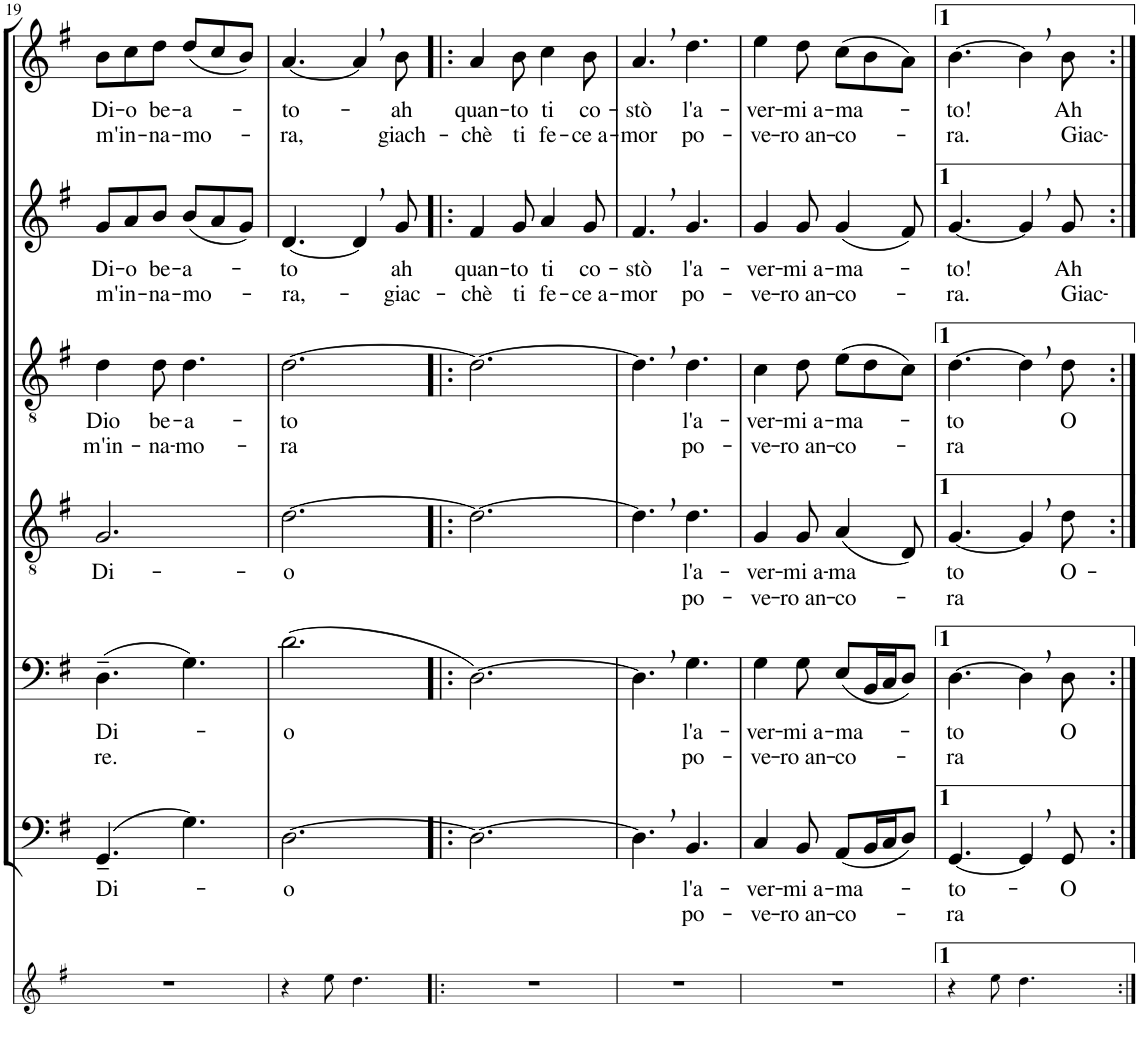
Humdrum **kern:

**kern	**kern	**text	**text	**kern	**text	**text	**kern	**text	**text	**kern	**text	**text	**kern	**text	**text	**kern	**text	**text
*part7	*part6	*part6	*part6	*part5	*part5	*part5	*part4	*part4	*part4	*part3	*part3	*part3	*part2	*part2	*part2	*part1	*part1	*part1
*staff7	*staff6	*staff6	*staff6	*staff5	*staff5	*staff5	*staff4	*staff4	*staff4	*staff3	*staff3	*staff3	*staff2	*staff2	*staff2	*staff1	*staff1	*staff1
*I"Campane	*I"Bassi II	*	*	*I"Bassi I	*	*	*I"Tenori II	*	*	*I"Tenori I	*	*	*I"Contralti	*	*	*I"Soprani	*	*
!!LO:PB:g=z
*clefG2	*clefF4	*	*	*clefF4	*	*	*clefGv2	*	*	*clefGv2	*	*	*clefG2	*	*	*clefG2	*	*
*	*	*	*	*	*	*	*	*	*	*	*	*	*	*	*	*Trd1c2	*	*
*k[f#]	*k[f#]	*	*	*k[f#]	*	*	*k[f#]	*	*	*k[f#]	*	*	*k[f#]	*	*	*k[f#]	*	*
*G:	*G:	*	*	*G:	*	*	*G:	*	*	*G:	*	*	*G:	*	*	*G:	*	*
*M6/8	*M6/8	*	*	*M6/8	*	*	*M6/8	*	*	*M6/8	*	*	*M6/8	*	*	*M6/8	*	*
=19	=19	=19	=19	=19	=19	=19	=19	=19	=19	=19	=19	=19	=19	=19	=19	=19	=19	=19
!	!	!LO:LY:b	!	!	!LO:LY:b	!LO:LY:b	!	!LO:LY:b	!	!	!LO:LY:b	!LO:LY:b	!	!LO:LY:b	!LO:LY:b	!	!LO:LY:b	!LO:LY:b
2.r	(4.GG~/	Di-	.	(4.D~\	Di-	-re.	2.G/	Di-	.	4d\	Dio	m'in-	8g/L	Di-	m'in-	8b\L	Di-	m'in-
!	!	!	!	!	!	!	!	!	!	!	!	!	!	!LO:LY:b	!	!	!LO:LY:b	!
.	.	.	.	.	.	.	.	.	.	.	.	.	8a/	-o	.	8cc\	-o	.
!	!	!	!	!	!	!	!	!	!	!	!LO:LY:b	!LO:LY:b	!	!LO:LY:b	!LO:LY:b	!	!LO:LY:b	!LO:LY:b
.	.	.	.	.	.	.	.	.	.	8d\	be-	-na-	8b/J	be-	-na-	8dd\J	be-	-na-
!	!	!	!	!	!	!	!	!	!	!	!LO:LY:b	!LO:LY:b	!	!LO:LY:b	!LO:LY:b	!	!LO:LY:b	!LO:LY:b
.	4.G\)	.	.	4.G\)	.	.	.	.	.	4.d\	-a-	-mo-	(8b/L	-a-	-mo-	(8dd/L	-a-	-mo-
.	.	.	.	.	.	.	.	.	.	.	.	.	8a/	.	.	8cc/	.	.
.	.	.	.	.	.	.	.	.	.	.	.	.	8g/J)	.	.	8b/J)	.	.
=20	=20	=20	=20	=20	=20	=20	=20	=20	=20	=20	=20	=20	=20	=20	=20	=20	=20	=20
!	!	!LO:LY:b	!	!	!LO:LY:b	!	!	!LO:LY:b	!	!	!LO:LY:b	!LO:LY:b	!	!LO:LY:b	!LO:LY:b	!	!LO:LY:b	!LO:LY:b
4r	[2.D\	o	.	(2.d\	-o	.	[2.d\	-o	.	[2.d\	-to	-ra	[4.d/	-to	-ra,-	[4.a/	-to-	-ra,
8ee\	.	.	.	.	.	.	.	.	.	.	.	.	.	.	.	.	.	.
4.dd\	.	.	.	.	.	.	.	.	.	.	.	.	4d,/]	.	.	4a,/]	.	.
!	!	!	!	!	!	!	!	!	!	!	!	!	!	!LO:LY:b	!LO:LY:b	!	!LO:LY:b	!LO:LY:b
.	.	.	.	.	.	.	.	.	.	.	.	.	8g/	ah	-giac-	8b\	-ah	giach-
=21!|:	=21!|:	=21!|:	=21!|:	=21!|:	=21!|:	=21!|:	=21!|:	=21!|:	=21!|:	=21!|:	=21!|:	=21!|:	=21!|:	=21!|:	=21!|:	=21!|:	=21!|:	=21!|:
!	!	!	!	!	!	!	!	!	!	!	!	!	!	!LO:LY:b	!LO:LY:b	!	!LO:LY:b	!LO:LY:b
2.r	2.D\_	.	.	[2.D\)	.	.	2.d\_	.	.	2.d\_	.	.	4f#/	quan-	-chè	4a/	quan-	-chè
!	!	!	!	!	!	!	!	!	!	!	!	!	!	!LO:LY:b	!LO:LY:b	!	!LO:LY:b	!LO:LY:b
.	.	.	.	.	.	.	.	.	.	.	.	.	8g/	-to	ti	8b\	-to	ti
!	!	!	!	!	!	!	!	!	!	!	!	!	!	!LO:LY:b	!LO:LY:b	!	!LO:LY:b	!LO:LY:b
.	.	.	.	.	.	.	.	.	.	.	.	.	4a/	ti	fe-	4cc\	ti	fe-
!	!	!	!	!	!	!	!	!	!	!	!	!	!	!LO:LY:b	!LO:LY:b	!	!LO:LY:b	!LO:LY:b
.	.	.	.	.	.	.	.	.	.	.	.	.	8g/	co-	-ce a-	8b\	co-	-ce a-
=22	=22	=22	=22	=22	=22	=22	=22	=22	=22	=22	=22	=22	=22	=22	=22	=22	=22	=22
!	!	!	!	!	!	!	!	!	!	!	!	!	!	!LO:LY:b	!LO:LY:b	!	!LO:LY:b	!LO:LY:b
2.r	4.D,\]	.	.	4.D,\]	.	.	4.d,\]	.	.	4.d,\]	.	.	4.f#,/	-stò	-mor	4.a,/	-stò	-mor
!	!	!LO:LY:b	!LO:LY:b	!	!LO:LY:b	!LO:LY:b	!	!LO:LY:b	!LO:LY:b	!	!LO:LY:b	!LO:LY:b	!	!LO:LY:b	!LO:LY:b	!	!LO:LY:b	!LO:LY:b
.	4.BB/	-l'a-	po-	4.G\	l'a-	po-	4.d\	-l'a-	po-	4.d\	l'a-	po-	4.g/	l'a-	po-	4.dd\	l'a-	po-
=23	=23	=23	=23	=23	=23	=23	=23	=23	=23	=23	=23	=23	=23	=23	=23	=23	=23	=23
!	!	!LO:LY:b	!LO:LY:b	!	!LO:LY:b	!LO:LY:b	!	!LO:LY:b	!LO:LY:b	!	!LO:LY:b	!LO:LY:b	!	!LO:LY:b	!LO:LY:b	!	!LO:LY:b	!LO:LY:b
2.r	4C/	-ver-	-ve-	4G\	-ver-	-ve-	4G/	-ver-	-ve-	4c\	-ver-	-ve-	4g/	-ver-	-ve-	4ee\	-ver-	-ve-
!	!	!LO:LY:b	!LO:LY:b	!	!LO:LY:b	!LO:LY:b	!	!LO:LY:b	!LO:LY:b	!	!LO:LY:b	!LO:LY:b	!	!LO:LY:b	!LO:LY:b	!	!LO:LY:b	!LO:LY:b
.	8BB/	-mi a-	-ro an-	8G\	-mi a-	-ro an-	8G/	-mi a-	-ro an-	8d\	-mi a-	-ro an-	8g/	-mi a-	-ro an-	8dd\	-mi a-	-ro an-
!	!	!LO:LY:b	!LO:LY:b	!	!LO:LY:b	!LO:LY:b	!	!LO:LY:b	!LO:LY:b	!	!LO:LY:b	!LO:LY:b	!	!LO:LY:b	!LO:LY:b	!	!LO:LY:b	!LO:LY:b
.	(8AA/L	-ma-	-co-	(8E/L	-ma-	-co-	(4A/	-ma	-co-	(8e\L	-ma-	-co-	(4g/	-ma-	-co-	(8cc\L	-ma-	-co-
.	16BB/L	.	.	16BB/L	.	.	.	.	.	8d\	.	.	.	.	.	8b\	.	.
.	16C/J	.	.	16C/J	.	.	.	.	.	.	.	.	.	.	.	.	.	.
.	8D/J)	.	.	8D/J)	.	.	8D/)	.	.	8c\J)	.	.	8f#/)	.	.	8a\J)	.	.
=24	=24	=24	=24	=24	=24	=24	=24	=24	=24	=24	=24	=24	=24	=24	=24	=24	=24	=24
!	!	!LO:LY:b	!LO:LY:b	!	!LO:LY:b	!LO:LY:b	!	!LO:LY:b	!LO:LY:b	!	!LO:LY:b	!LO:LY:b	!	!LO:LY:b	!LO:LY:b	!	!LO:LY:b	!LO:LY:b
4r	[4.GG/	-to-	-ra	[4.D\	-to	-ra	[4.G/	to	-ra	[4.d\	-to	-ra	[4.g/	-to!	-ra.	[4.b\	-to!	-ra.
8ee\	.	.	.	.	.	.	.	.	.	.	.	.	.	.	.	.	.	.
4.dd\	4GG,/]	.	.	4D,\]	.	.	4G,/]	.	.	4d,\]	.	.	4g,/]	.	.	4b,\]	.	.
!	!	!LO:LY:b	!	!	!LO:LY:b	!	!	!LO:LY:b	!	!	!LO:LY:b	!	!	!LO:LY:b	!LO:LY:b	!	!LO:LY:b	!LO:LY:b
.	8GG/	-O	.	8D\	O	.	8d\	O-	.	8d\	O	.	8g/	Ah	Giac-	8b\	Ah	Giac-
=:|!	=:|!	=:|!	=:|!	=:|!	=:|!	=:|!	=:|!	=:|!	=:|!	=:|!	=:|!	=:|!	=:|!	=:|!	=:|!	=:|!	=:|!	=:|!
*-	*-	*-	*-	*-	*-	*-	*-	*-	*-	*-	*-	*-	*-	*-	*-	*-	*-	*-
